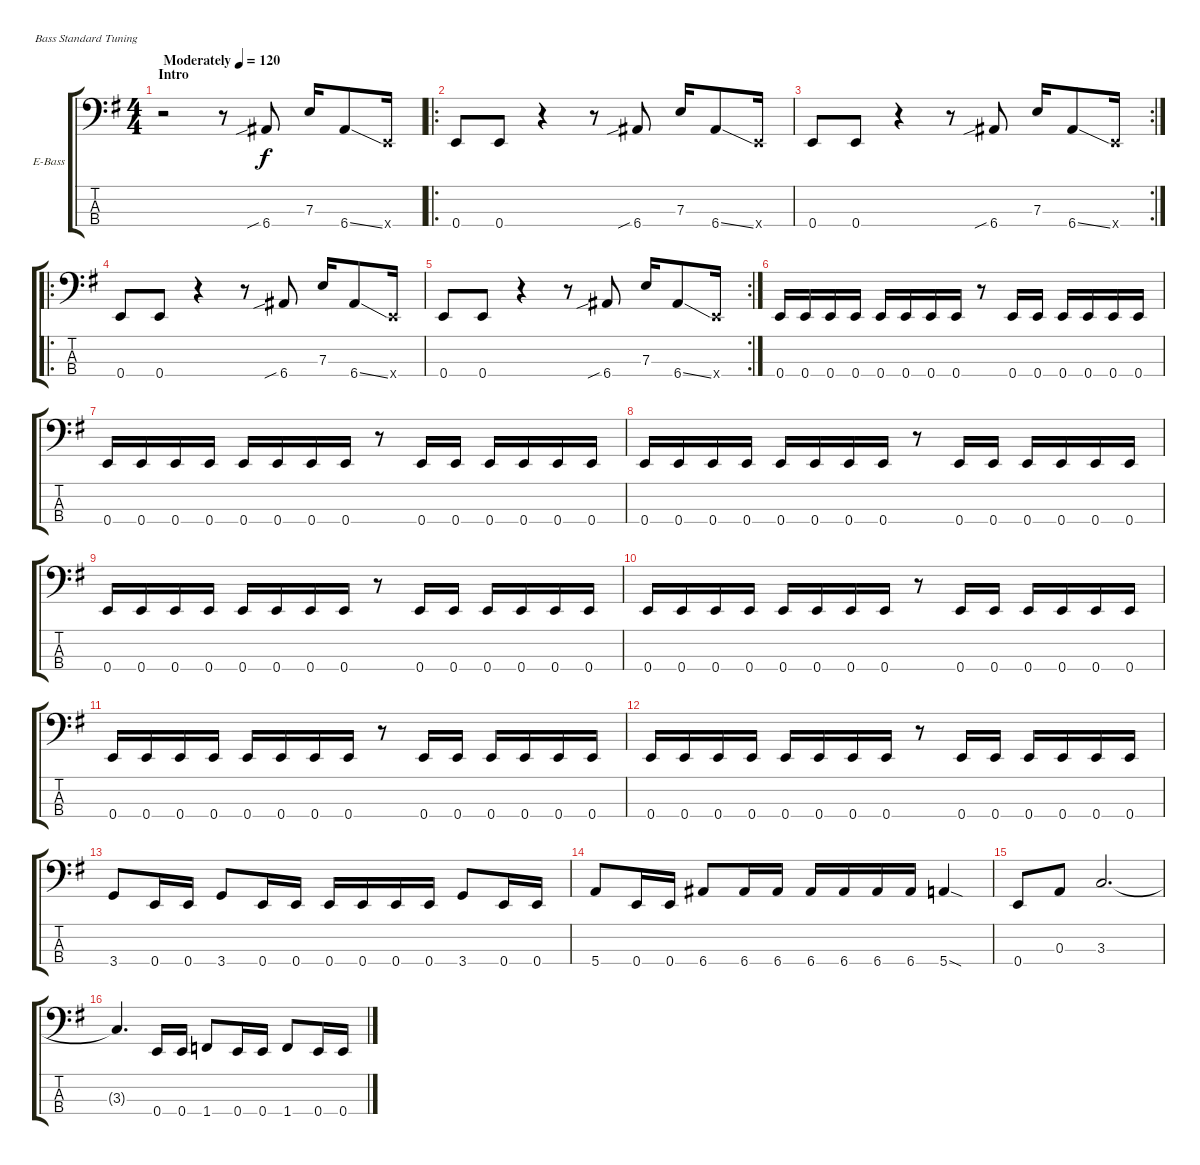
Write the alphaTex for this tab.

\defaultSystemsLayout 4
\bracketExtendMode groupsimilarinstruments
\firstSystemTrackNameOrientation horizontal
\otherSystemsTrackNameOrientation horizontal
\track ("Bass" "E-Bass") {instrument electricbassfinger}
\staff {score tabs}
\tuning (G2 D2 A1 E1)
\ts (4 4)
\section ("" "Intro")
\tempo (120 "Moderately")
\clef f4
\scale
0.477941
\ks g
r.2{dy f instrument electricbassfinger} r.8 6.4{sib}.8 7.3.16 6.4{ss}.8 0.4{x}.16 |
\ro
\scale
0.272059 0.4.8 0.4.8 r.4 r.8 6.4{sib}.8 7.3.16 6.4{ss}.8 0.4{x}.16 |
\rc 2
\scale
0.25 0.4.8 0.4.8 r.4 r.8 6.4{sib}.8 7.3.16 6.4{ss}.8 0.4{x}.16 |
\ro
\scale
0.362745 0.4.8 0.4.8 r.4 r.8 6.4{sib}.8 7.3.16 6.4{ss}.8 0.4{x}.16 |
\rc 2
\scale
0.333333 0.4.8 0.4.8 r.4 r.8 6.4{sib}.8 7.3.16 6.4{ss}.8 0.4{x}.16 |
\scale
0.303922 0.4.16 0.4.16 0.4.16 0.4.16 0.4.16 0.4.16 0.4.16 0.4.16 r.8 0.4.16 0.4.16 0.4.16 0.4.16 0.4.16 0.4.16 |
\scale
0.333333 0.4.16 0.4.16 0.4.16 0.4.16 0.4.16 0.4.16 0.4.16 0.4.16 r.8 0.4.16 0.4.16 0.4.16 0.4.16 0.4.16 0.4.16 |
\scale
0.333333 0.4.16 0.4.16 0.4.16 0.4.16 0.4.16 0.4.16 0.4.16 0.4.16 r.8 0.4.16 0.4.16 0.4.16 0.4.16 0.4.16 0.4.16 |
\scale
0.333333 0.4.16 0.4.16 0.4.16 0.4.16 0.4.16 0.4.16 0.4.16 0.4.16 r.8 0.4.16 0.4.16 0.4.16 0.4.16 0.4.16 0.4.16 |
\scale
0.333333 0.4.16 0.4.16 0.4.16 0.4.16 0.4.16 0.4.16 0.4.16 0.4.16 r.8 0.4.16 0.4.16 0.4.16 0.4.16 0.4.16 0.4.16 |
\scale
0.333333 0.4.16 0.4.16 0.4.16 0.4.16 0.4.16 0.4.16 0.4.16 0.4.16 r.8 0.4.16 0.4.16 0.4.16 0.4.16 0.4.16 0.4.16 |
\scale
0.333333 0.4.16 0.4.16 0.4.16 0.4.16 0.4.16 0.4.16 0.4.16 0.4.16 r.8 0.4.16 0.4.16 0.4.16 0.4.16 0.4.16 0.4.16 |
\scale
0.333333 3.4.8 0.4.16 0.4.16 3.4.8 0.4.16 0.4.16 0.4.16 0.4.16 0.4.16 0.4.16 3.4.8 0.4.16 0.4.16 |
\scale
0.333333 5.4.8 0.4.16 0.4.16 6.4.8 6.4.16 6.4.16 6.4.16 6.4.16 6.4.16 6.4.16 5.4{sod}.4 |
\scale
0.333333 0.4.8 0.3.8 3.3.2{d} |
\scale
0.333333 3.3{t}.4{d} 0.4.16 0.4.16 1.4.8 0.4.16 0.4.16 1.4.8 0.4.16 0.4.16
